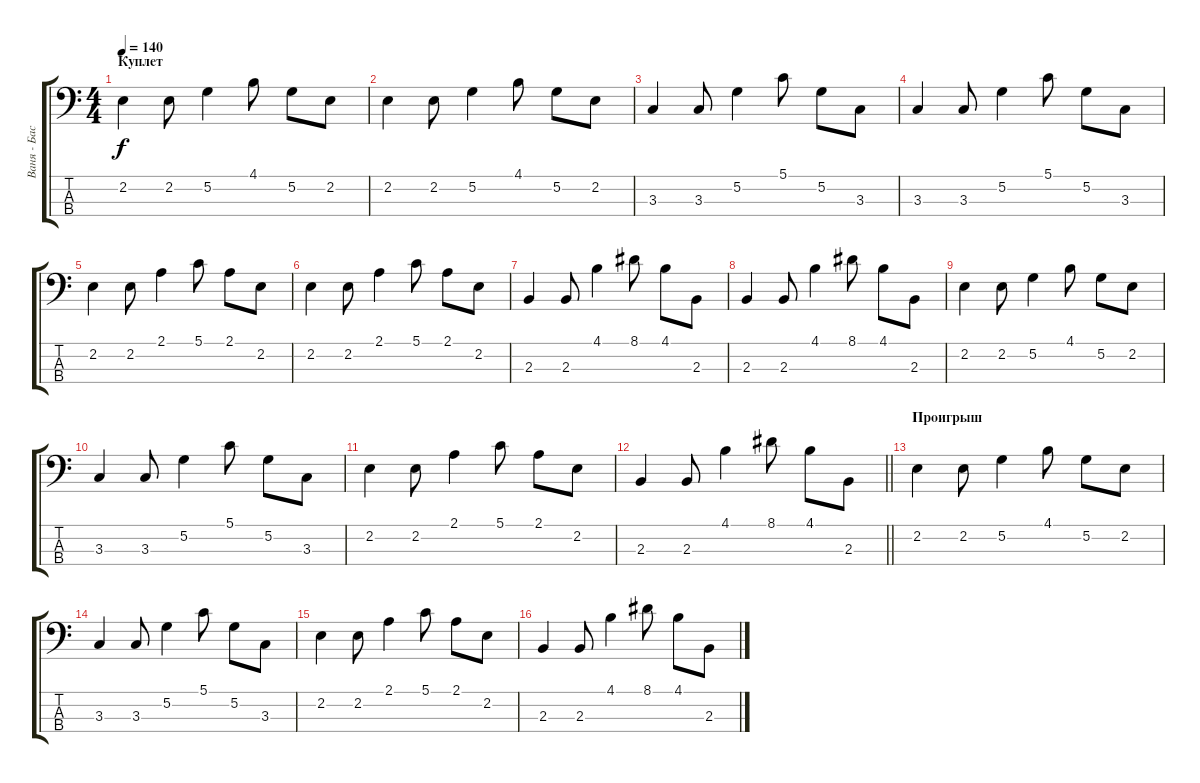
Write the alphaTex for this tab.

\track ("Ваня - Бас" "Ваня - Бас") {instrument electricbasspick}
\staff {score tabs}
\tuning (G2 D2 A1 E1) {hide}
\ts (4 4)
\section ("" "Куплет")
\tempo 140
\clef f4
\ks c
2.2.4{dy f} 2.2.8 5.2.4 4.1.8 5.2.8 2.2.8 |
2.2.4 2.2.8 5.2.4 4.1.8 5.2.8 2.2.8 |
3.3.4 3.3.8 5.2.4 5.1.8 5.2.8 3.3.8 |
3.3.4 3.3.8 5.2.4 5.1.8 5.2.8 3.3.8 |
2.2.4 2.2.8 2.1.4 5.1.8 2.1.8 2.2.8 |
2.2.4 2.2.8 2.1.4 5.1.8 2.1.8 2.2.8 |
2.3.4 2.3.8 4.1.4 8.1.8 4.1.8 2.3.8 |
2.3.4 2.3.8 4.1.4 8.1.8 4.1.8 2.3.8 |
2.2.4 2.2.8 5.2.4 4.1.8 5.2.8 2.2.8 |
3.3.4 3.3.8 5.2.4 5.1.8 5.2.8 3.3.8 |
2.2.4 2.2.8 2.1.4 5.1.8 2.1.8 2.2.8 |
\barLineRight lightlight
2.3.4 2.3.8 4.1.4 8.1.8 4.1.8 2.3.8 |
\section ("" "Проигрыш")
2.2.4 2.2.8 5.2.4 4.1.8 5.2.8 2.2.8 |
3.3.4 3.3.8 5.2.4 5.1.8 5.2.8 3.3.8 |
2.2.4 2.2.8 2.1.4 5.1.8 2.1.8 2.2.8 |
2.3.4 2.3.8 4.1.4 8.1.8 4.1.8 2.3.8
